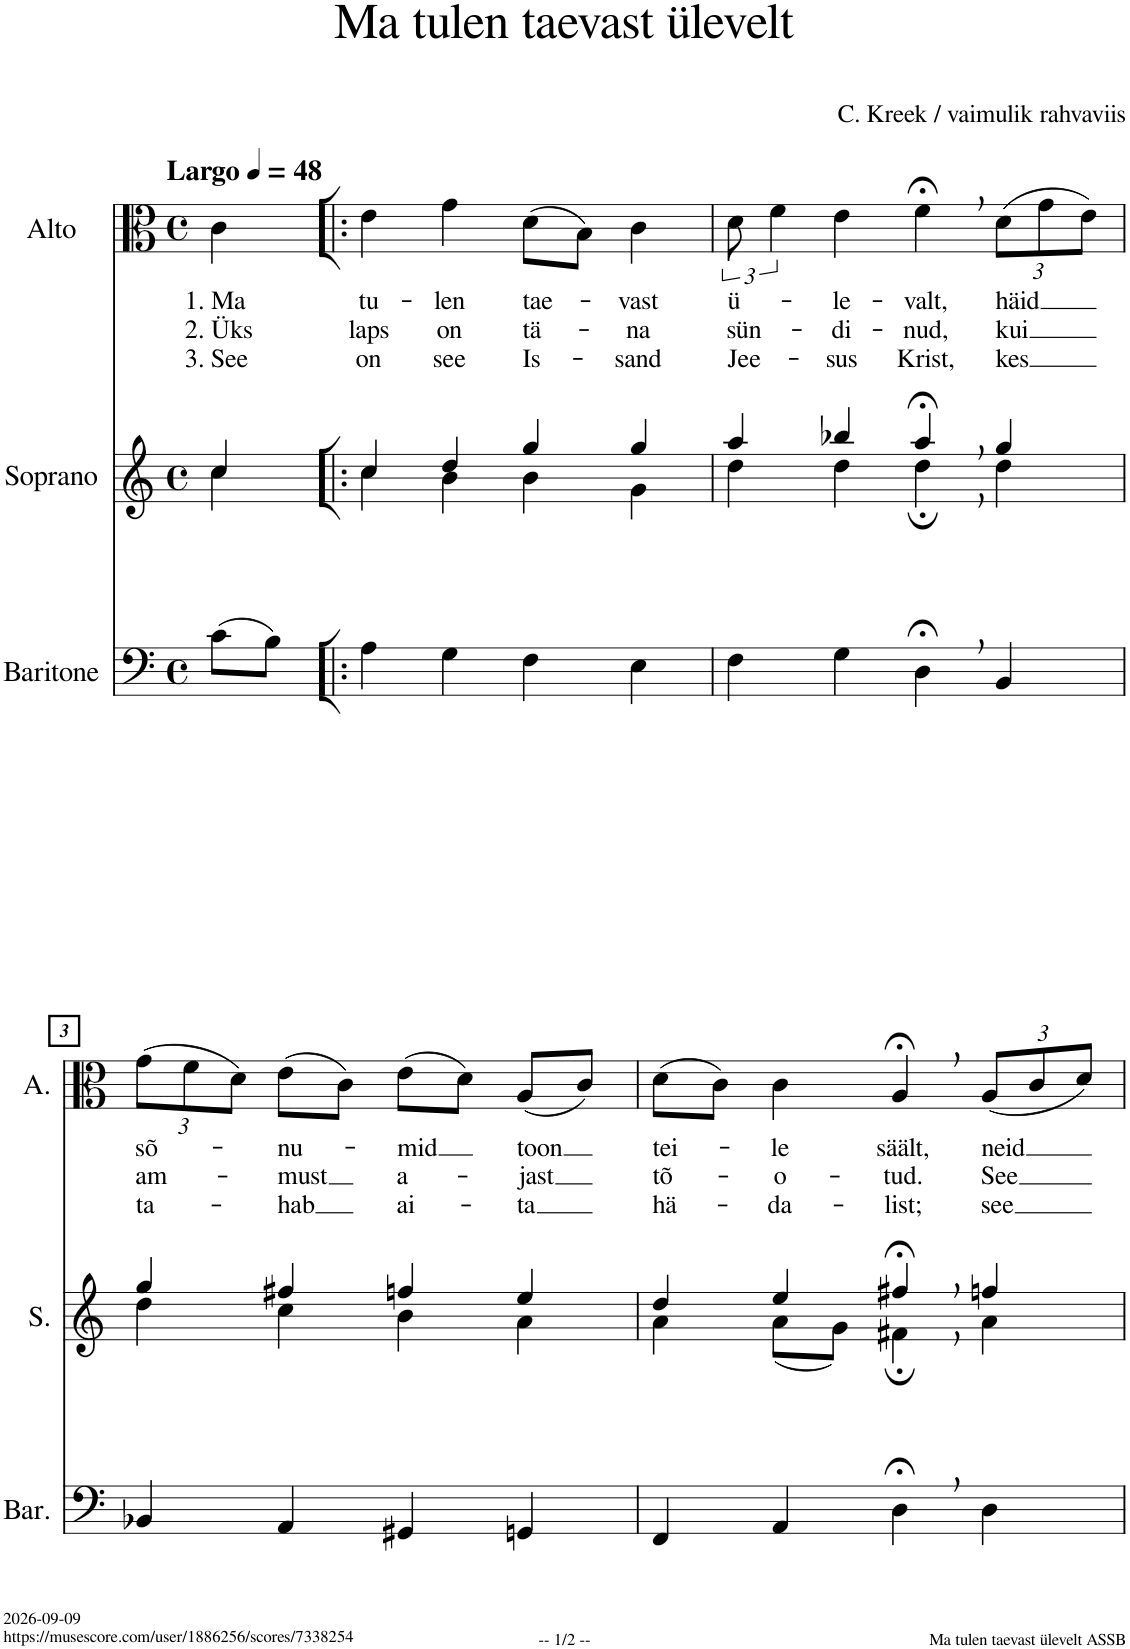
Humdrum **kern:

**kern	**kern	**kern	**text	**text	**text
*part3	*part2	*part1	*part1	*part1	*part1
*staff3	*staff2	*staff1	*staff1	*staff1	*staff1
*I"Baritone	*I"Soprano	*I"Alto	*	*	*
*I'Bar.	*I'S.	*I'A.	*	*	*
*clefF4	*clefG2	*clefC3	*	*	*
*	*	*Trd1c2	*	*	*
*k[]	*k[]	*k[]	*	*	*
*M4/4	*M4/4	*M4/4	*	*	*
*met(c)	*met(c)	*met(c)	*	*	*
*MM48	*MM48	*MM48	*	*	*
=	=	=	=	=	=
*	*^	*	*	*	*
!	!	!	!LO:TX:a:B:t=Largo	!	!	!
!	!	!	!	!LO:LY:b	!LO:LY:b	!LO:LY:b
(8c\L	4cc/	4cc\	4c\	1. Ma	2. Üks	3. See
8B\J)	.	.	.	.	.	.
=1!|:	=1!|:	=1!|:	=1!|:	=1!|:	=1!|:	=1!|:
!	!	!	!	!LO:LY:b	!LO:LY:b	!LO:LY:b
4A\	4cc/	4cc\	4e\	tu-	laps	on
!	!	!	!	!LO:LY:b	!LO:LY:b	!LO:LY:b
4G\	4dd/	4b\	4g\	-len	on	see
!	!	!	!	!LO:LY:b	!LO:LY:b	!LO:LY:b
4F\	4gg/	4b\	(8d\L	tae-	tä-	Is-
.	.	.	8B\J)	.	.	.
!	!	!	!	!LO:LY:b	!LO:LY:b	!LO:LY:b
4E\	4gg/	4g\	4c\	-vast	-na	-sand
=2	=2	=2	=2	=2	=2	=2
!	!	!	!	!LO:LY:b	!LO:LY:b	!LO:LY:b
4F\	4aa/	4dd\	12d\	ü-	sün-	Jee-
.	.	.	6f\	.	.	.
!	!	!	!	!LO:LY:b	!LO:LY:b	!LO:LY:b
4G\	4bb-X/	4dd\	4e\	-le-	-di-	-sus
!	!	!	!	!LO:LY:b	!LO:LY:b	!LO:LY:b
4D;<,\	4aa;<,/	4dd;,<\	4f;<,\	-valt,	-nud,	Krist,
*	*	*	*Xbrackettup	*	*	*
!	!	!	!	!LO:LY:b	!LO:LY:b	!LO:LY:b
4BB/	4gg/	4dd\	(12d\L	häid	kui	kes
.	.	.	12g\	.	.	.
.	.	.	12e\J)	.	.	.
!!LO:LB:g=z
=3	=3	=3	=3	=3	=3	=3
!	!	!	!	!LO:LY:b	!LO:LY:b	!LO:LY:b
4BB-X/	4gg/	4dd\	(12g\L	sõ-	am-	ta-
.	.	.	12f\	.	.	.
.	.	.	12d\J)	.	.	.
!	!	!	!	!LO:LY:b	!LO:LY:b	!LO:LY:b
4AA/	4ff#X/	4cc\	(8e\L	-nu-	-must	-hab
.	.	.	8c\J)	.	.	.
!	!	!	!	!LO:LY:b	!LO:LY:b	!LO:LY:b
4GG#X/	4ffn/	4b\	(8e\L	-mid	a-	ai-
.	.	.	8d\J)	.	.	.
!	!	!	!	!LO:LY:b	!LO:LY:b	!LO:LY:b
4GGn/	4ee/	4a\	(8A/L	toon	-jast	-ta
.	.	.	8c/J)	.	.	.
=4	=4	=4	=4	=4	=4	=4
!	!	!	!	!LO:LY:b	!LO:LY:b	!LO:LY:b
4FF/	4dd/	4a\	(8d\L	tei-	tõ-	hä-
.	.	.	8c\J)	.	.	.
!	!	!	!	!LO:LY:b	!LO:LY:b	!LO:LY:b
4AA/	4ee/	(8a\L	4c\	-le	-o-	-da-
.	.	8g\J)	.	.	.	.
!	!	!	!	!LO:LY:b	!LO:LY:b	!LO:LY:b
4D;<,\	4ff#X;<,/	4f#X;,<\	4A;<,/	säält,	-tud.	-list;
!	!	!	!	!LO:LY:b	!LO:LY:b	!LO:LY:b
4D\	4ffn/	4a\	(12A/L	neid	See	see
.	.	.	12c/	.	.	.
.	.	.	12d/J)	.	.	.
*	*v	*v	*	*	*	*
=	=	=	=	=	=
*-	*-	*-	*-	*-	*-
